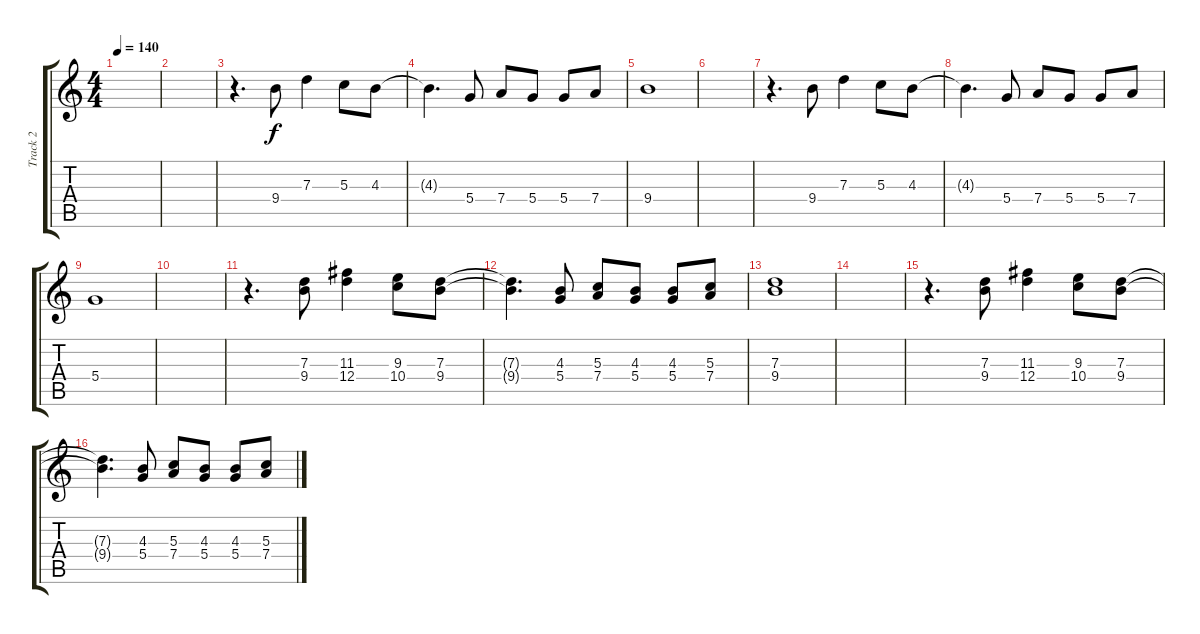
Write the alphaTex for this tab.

\track ("Track 2" "Track 2") {instrument acousticguitarsteel}
\staff {score tabs}
\tuning (E4 B3 G3 D3 A2 E2) {hide}
\ts (4 4)
\tempo 140
\clef g2
\ks c
|
|
r.4{d} 9.4.8 7.3.4 5.3.8 4.3.8 |
4.3{t}.4{d} 5.4.8 7.4.8 5.4.8 5.4.8 7.4.8 |
9.4.1 |
|
r.4{d} 9.4.8 7.3.4 5.3.8 4.3.8 |
4.3{t}.4{d} 5.4.8 7.4.8 5.4.8 5.4.8 7.4.8 |
5.4.1 |
|
r.4{d} (7.3 9.4).8 (11.3 12.4).4 (9.3 10.4).8 (7.3 9.4).8 |
(7.3{t} 9.4{t}).4{d} (4.3 5.4).8 (5.3 7.4).8 (4.3 5.4).8 (4.3 5.4).8 (5.3 7.4).8 |
(7.3 9.4).1 |
|
r.4{d} (7.3 9.4).8 (11.3 12.4).4 (9.3 10.4).8 (7.3 9.4).8 |
(7.3{t} 9.4{t}).4{d} (4.3 5.4).8 (5.3 7.4).8 (4.3 5.4).8 (4.3 5.4).8 (5.3 7.4).8
